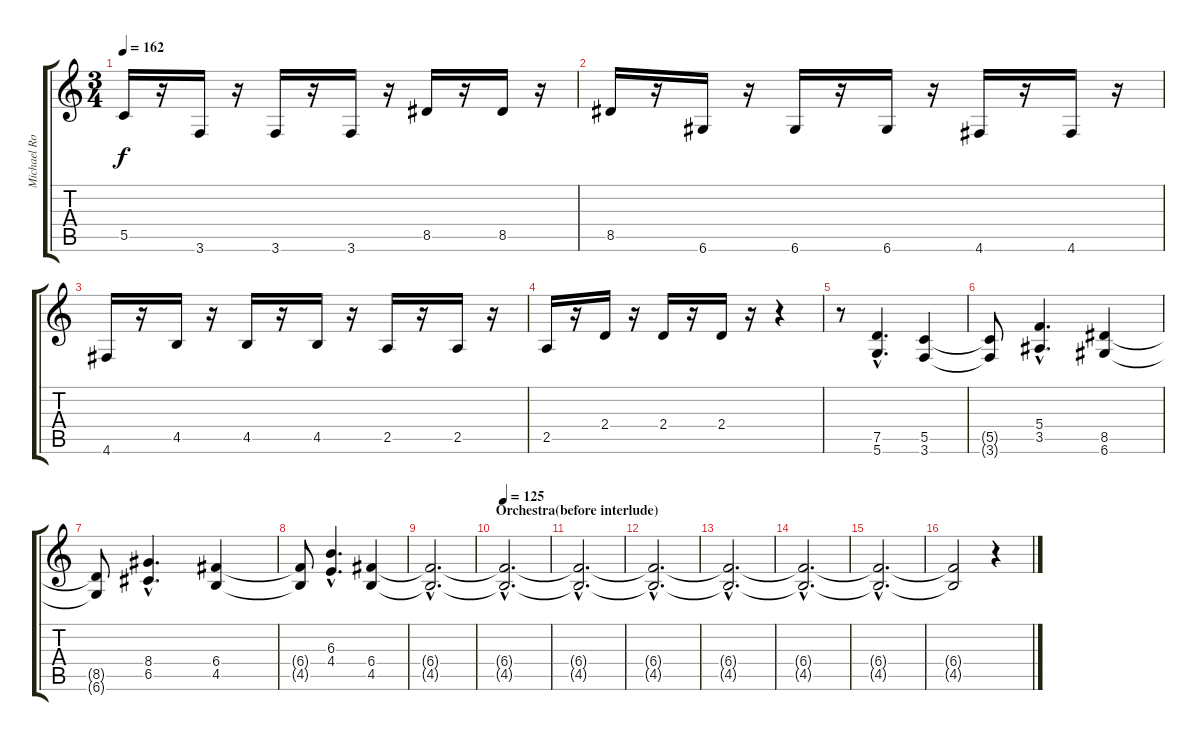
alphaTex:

\track ("Michael Romeo Lead" "Michael Ro") {instrument distortionguitar}
\staff {score tabs}
\tuning (D4 A3 F3 C3 G2 D2) {hide}
\ts (3 4)
\tempo 162
\clef g2
\ks c
5.5.16{dy f} r.16 3.6.16 r.16 3.6.16 r.16 3.6.16 r.16 8.5.16 r.16 8.5.16 r.16 |
8.5.16 r.16 6.6.16 r.16 6.6.16 r.16 6.6.16 r.16 4.6.16 r.16 4.6.16 r.16 |
4.6.16 r.16 4.5.16 r.16 4.5.16 r.16 4.5.16 r.16 2.5.16 r.16 2.5.16 r.16 |
2.5.16 r.16 2.4.16 r.16 2.4.16 r.16 2.4.16 r.16 r.4 |
r.8 (7.5{hac} 5.6{hac}).4{d} (5.5 3.6).4 |
(5.5{t} 3.6{t}).8 (5.4{hac} 3.5{hac}).4{d} (8.5 6.6).4 |
(8.5{t} 6.6{t}).8 (8.4{hac} 6.5{hac}).4{d} (6.4 4.5).4 |
(6.4{t} 4.5{t}).8 (6.3{hac} 4.4{hac}).4{d} (6.4 4.5).4 |
(6.4{hac t} 4.5{hac t}).2{d} |
\section ("" "Orchestra(before interlude)")
\tempo 125
(6.4{hac t} 4.5{hac t}).2{d} |
(6.4{hac t} 4.5{hac t}).2{d} |
(6.4{hac t} 4.5{hac t}).2{d} |
(6.4{hac t} 4.5{hac t}).2{d} |
(6.4{hac t} 4.5{hac t}).2{d} |
(6.4{hac t} 4.5{hac t}).2{d volume 5} |
(6.4{t} 4.5{t}).2 r.4
